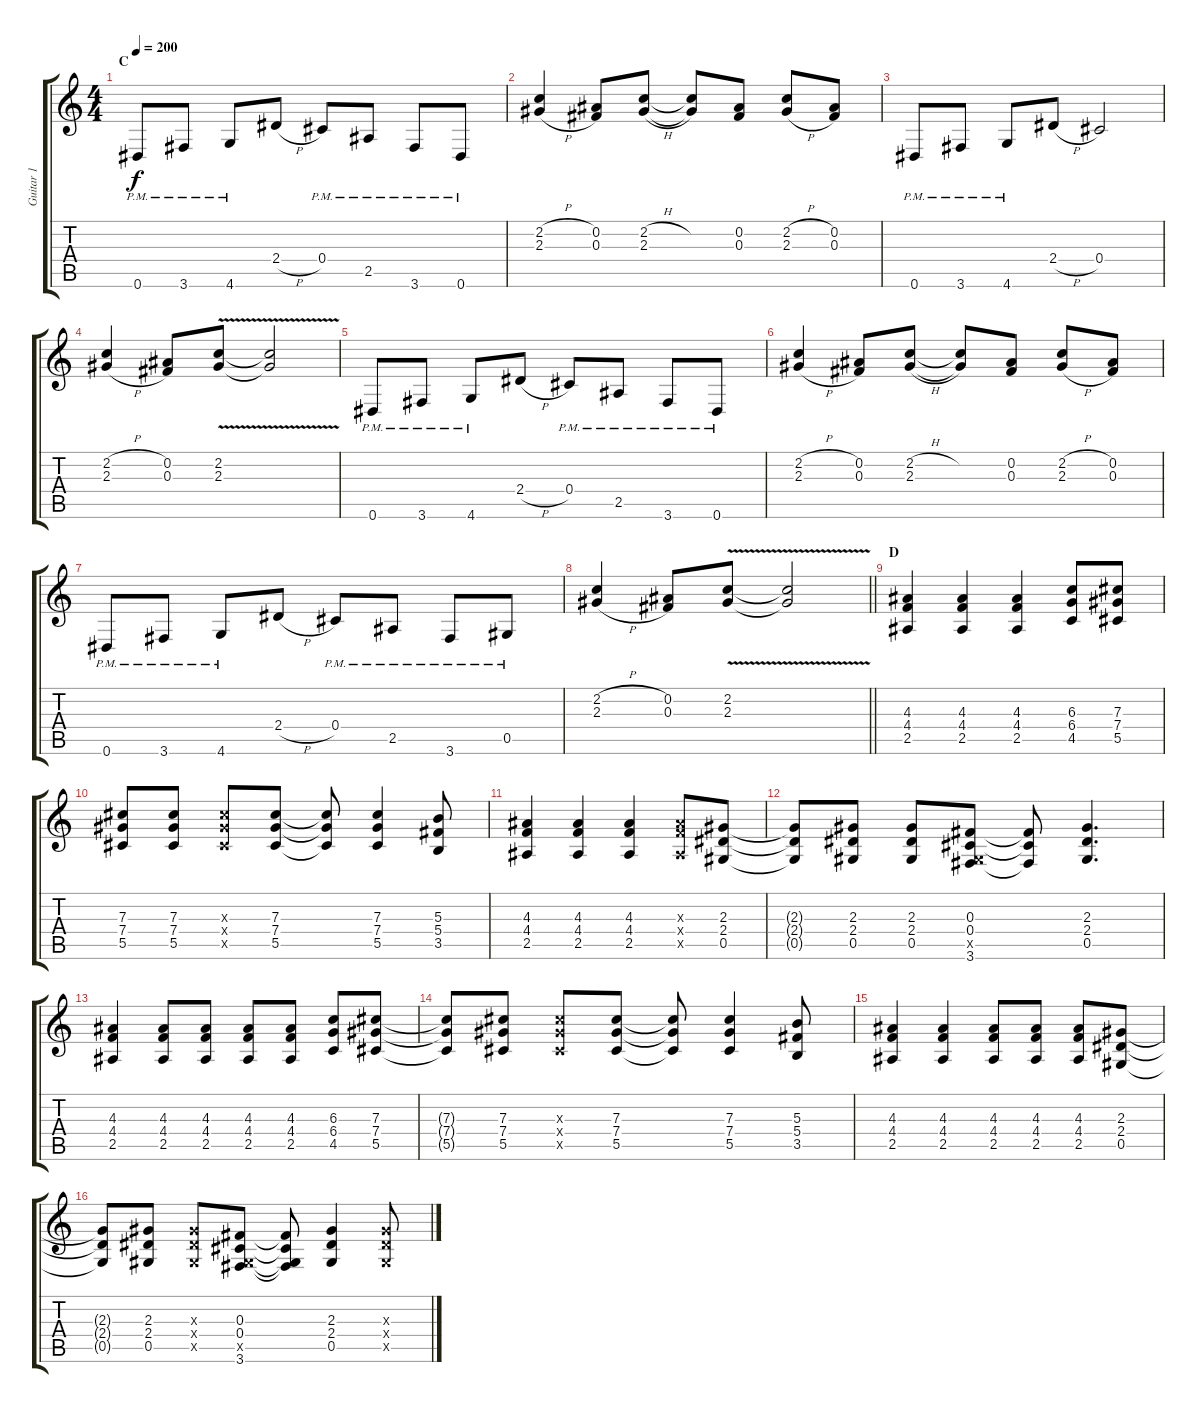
\track ("Guitar 1" "Guitar 1") {instrument overdrivenguitar}
\staff {score tabs}
\tuning (Eb4 Bb3 Gb3 Db3 Ab2 Eb2) {hide}
\ts (4 4)
\section ("" "C")
\tempo 200
\clef g2
\ks c
0.6{pm}.8{dy f} 3.6{pm}.8 4.6{pm}.8 2.4{h}.8 0.4{pm}.8 2.5{pm}.8 3.6{pm}.8 0.6{pm}.8 |
(2.2{h} 2.3{h}).4 (0.2 0.3).8 (2.2{h} 2.3{h}).8 (2.2{t} 2.3{t}).8 (0.2 0.3).8 (2.2{h} 2.3{h}).8 (0.2 0.3).8 |
0.6{pm}.8 3.6{pm}.8 4.6{pm}.8 2.4{h}.8 0.4.2 |
(2.2{h} 2.3{h}).4 (0.2 0.3).8 (2.2{v} 2.3{v}).8 (2.2{t} 2.3{t}).2 |
0.6{pm}.8 3.6{pm}.8 4.6{pm}.8 2.4{h}.8 0.4{pm}.8 2.5{pm}.8 3.6{pm}.8 0.6{pm}.8 |
(2.2{h} 2.3{h}).4 (0.2 0.3).8 (2.2{h} 2.3{h}).8 (2.2{t} 2.3{t}).8 (0.2 0.3).8 (2.2{h} 2.3{h}).8 (0.2 0.3).8 |
0.6{pm}.8 3.6{pm}.8 4.6{pm}.8 2.4{h}.8 0.4{pm}.8 2.5{pm}.8 3.6{pm}.8 0.5{pm}.8 |
\barLineRight lightlight
(2.2{h} 2.3{h}).4 (0.2 0.3).8 (2.2{v} 2.3{v}).8 (2.2{t} 2.3{t}).2 |
\section ("" "D")
(4.3 4.4 2.5).4 (4.3 4.4 2.5).4 (4.3 4.4 2.5).4 (6.3 6.4 4.5).8 (7.3 7.4 5.5).8 |
(7.3 7.4 5.5).8 (7.3 7.4 5.5).8 (7.3{x} 7.4{x} 5.5{x}).8 (7.3 7.4 5.5).8 (7.3{t} 7.4{t} 5.5{t}).8 (7.3 7.4 5.5).4 (5.3 5.4 3.5).8 |
(4.3 4.4 2.5).4 (4.3 4.4 2.5).4 (4.3 4.4 2.5).4 (4.3{x} 4.4{x} 2.5{x}).8 (2.3 2.4 0.5).8 |
(2.3{t} 2.4{t} 0.5{t}).8 (2.3 2.4 0.5).8 (2.3 2.4 0.5).8 (0.3 0.4 0.5{x} 3.6).8 (0.3{t} 0.4{t} 3.6{t}).8 (2.3 2.4 0.5).4{d} |
(4.3 4.4 2.5).4 (4.3 4.4 2.5).8 (4.3 4.4 2.5).8 (4.3 4.4 2.5).8 (4.3 4.4 2.5).8 (6.3 6.4 4.5).8 (7.3 7.4 5.5).8 |
(7.3{t} 7.4{t} 5.5{t}).8 (7.3 7.4 5.5).8 (7.3{x} 7.4{x} 5.5{x}).8 (7.3 7.4 5.5).8 (7.3{t} 7.4{t} 5.5{t}).8 (7.3 7.4 5.5).4 (5.3 5.4 3.5).8 |
(4.3 4.4 2.5).4 (4.3 4.4 2.5).4 (4.3 4.4 2.5).8 (4.3 4.4 2.5).8 (4.3 4.4 2.5).8 (2.3 2.4 0.5).8 |
(2.3{t} 2.4{t} 0.5{t}).8 (2.3 2.4 0.5).8 (2.3{x} 2.4{x} 0.5{x}).8 (0.3 0.4 0.5{x} 3.6).8 (0.3{t} 0.4{t} 0.5{t} 3.6{t}).8 (2.3 2.4 0.5).4 (2.3{x} 2.4{x} 0.5{x}).8
